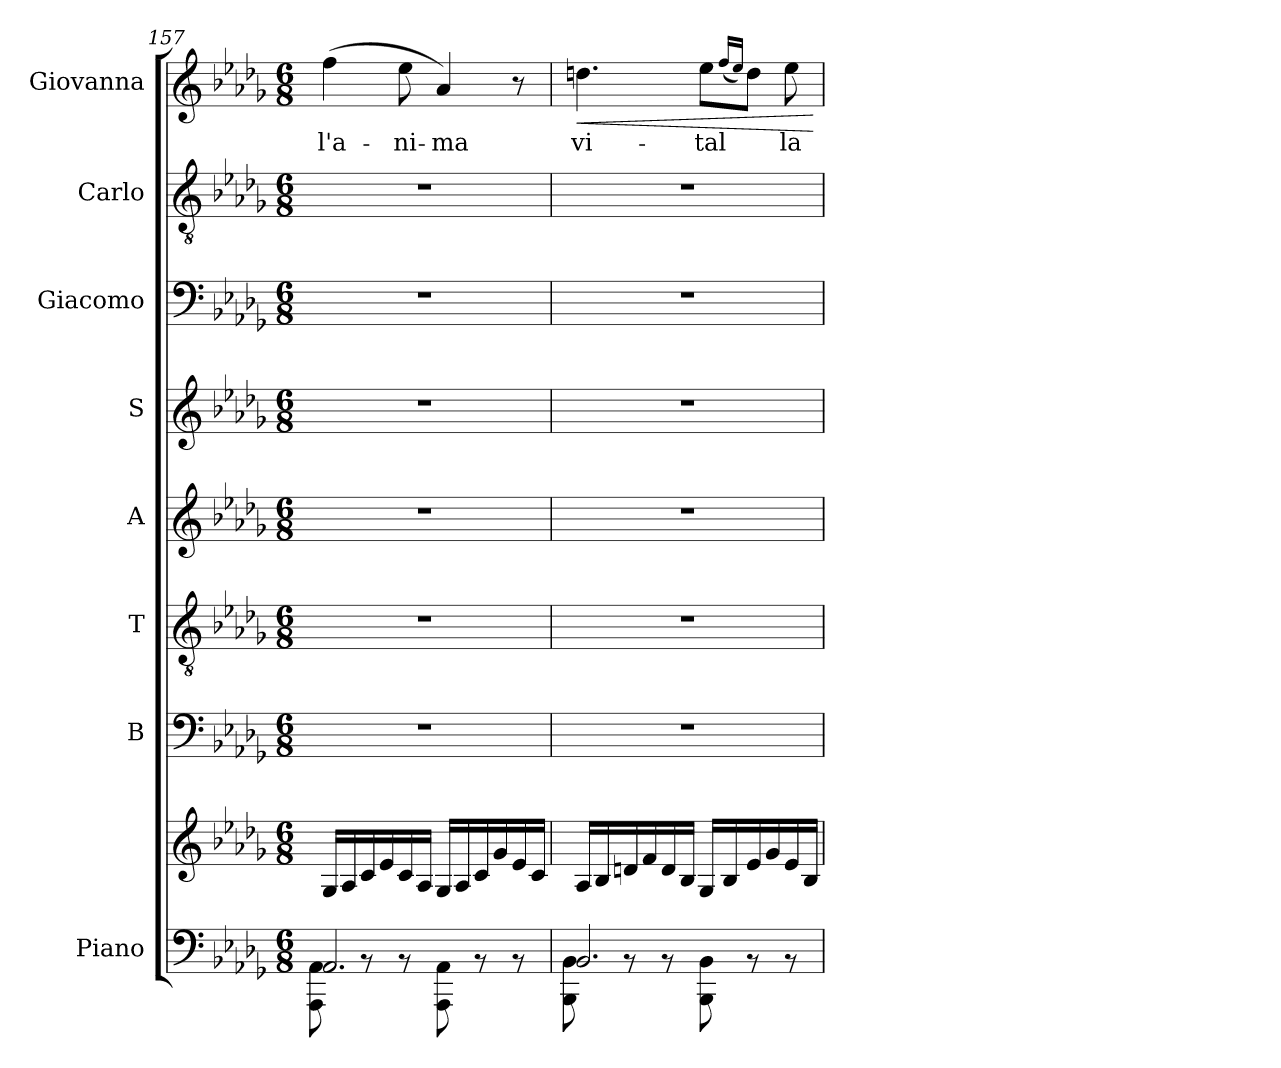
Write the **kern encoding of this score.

**kern	**kern	**kern	**kern	**kern	**kern	**kern	**kern	**kern	**text	**dynam
*part8	*part8	*part7	*part6	*part5	*part4	*part3	*part2	*part1	*part1	*part1
*staff9	*staff8	*staff7	*staff6	*staff5	*staff4	*staff3	*staff2	*staff1	*staff1	*staff1
*I"Piano	*	*I"B	*I"T	*I"A	*I"S	*I"Giacomo	*I"Carlo	*I"Giovanna	*	*
*I'Pno	*	*I'B	*I'T	*I'A	*I'S	*	*	*	*	*
*clefF4	*clefG2	*clefF4	*clefGv2	*clefG2	*clefG2	*clefF4	*clefGv2	*clefG2	*	*
*k[b-e-a-d-g-]	*k[b-e-a-d-g-]	*k[b-e-a-d-g-]	*k[b-e-a-d-g-]	*k[b-e-a-d-g-]	*k[b-e-a-d-g-]	*k[b-e-a-d-g-]	*k[b-e-a-d-g-]	*k[b-e-a-d-g-]	*	*
*M6/8	*M6/8	*M6/8	*M6/8	*M6/8	*M6/8	*M6/8	*M6/8	*M6/8	*	*
=157	=157	=157	=157	=157	=157	=157	=157	=157	=157	=157
*^	*	*	*	*	*	*	*	*	*	*
!	!	!	!	!	!	!	!	!	!	!LO:LY:b	!
2.AA-/	8AAA-\ 8AA-\	16G-/LL	2.r	2.r	2.r	2.r	2.r	2.r	(4ff\	-l'a-	.
.	.	16A-/	.	.	.	.	.	.	.	.	.
.	8rBB	16c/	.	.	.	.	.	.	.	.	.
.	.	16e-/	.	.	.	.	.	.	.	.	.
!	!	!	!	!	!	!	!	!	!	!LO:LY:b	!
.	8rBB	16c/	.	.	.	.	.	.	8ee-\	-ni-	.
.	.	16A-/JJ	.	.	.	.	.	.	.	.	.
!	!	!	!	!	!	!	!	!	!	!LO:LY:b	!
.	8AAA-\ 8AA-\	16G-/LL	.	.	.	.	.	.	4a-/)	-ma	.
.	.	16A-/	.	.	.	.	.	.	.	.	.
.	8rBB	16c/	.	.	.	.	.	.	.	.	.
.	.	16g-/	.	.	.	.	.	.	.	.	.
.	8rBB	16e-/	.	.	.	.	.	.	8r	.	.
.	.	16c/JJ	.	.	.	.	.	.	.	.	.
!!LO:LB:g=z
=158	=158	=158	=158	=158	=158	=158	=158	=158	=158	=158	=158
!	!	!	!	!	!	!	!	!	!	!LO:LY:b	!LO:HP:b
2.BB-/	8BBB-\ 8BB-\	16A-/LL	2.r	2.r	2.r	2.r	2.r	2.r	4.ddn\	vi-	<
.	.	16B-/	.	.	.	.	.	.	.	.	.
.	8rBB	16dn/	.	.	.	.	.	.	.	.	.
.	.	16f/	.	.	.	.	.	.	.	.	.
.	8rBB	16d/	.	.	.	.	.	.	.	.	.
.	.	16B-/JJ	.	.	.	.	.	.	.	.	.
!	!	!	!	!	!	!	!	!	!	!LO:LY:b	!
.	8BBB-\ 8BB-\	16G-/LL	.	.	.	.	.	.	8ee-\L	-tal	.
.	.	16B-/	.	.	.	.	.	.	.	.	.
.	.	.	.	.	.	.	.	.	(16qff/LL	.	.
.	.	.	.	.	.	.	.	.	16qee-/JJ)	.	.
.	8rBB	16e-/	.	.	.	.	.	.	8dd\J	.	.
.	.	16g-/	.	.	.	.	.	.	.	.	.
!	!	!	!	!	!	!	!	!	!	!LO:LY:b	!
.	8rBB	16e-/	.	.	.	.	.	.	8ee-\	la-	.
.	.	16B-/JJ	.	.	.	.	.	.	.	.	.
*v	*v	*	*	*	*	*	*	*	*	*	*
.	.	.	.	.	.	.	.	.	.	[
=	=	=	=	=	=	=	=	=	=	=
*-	*-	*-	*-	*-	*-	*-	*-	*-	*-	*-
